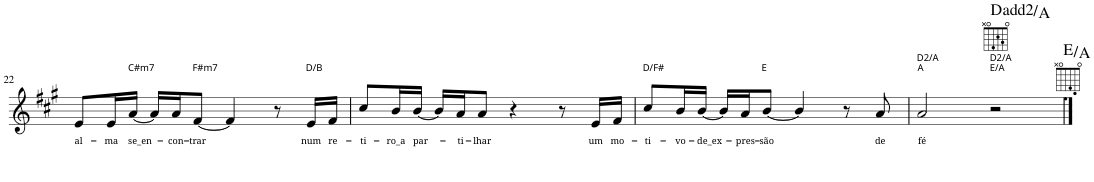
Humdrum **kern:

**kern	**text	**harte
*part1	*part1	*part1
*staff1	*staff1	*
*I"P1	*	*
!!LO:PB:g=z
*clefG2	*	*
*k[f#c#g#]	*	*
*A:	*	*
*M4/4	*	*
=22	=22	=22
!	!LO:LY:b	!
8e/L	al-	.
!	!LO:LY:b	!
16e/L	-ma	.
!LO:TX:a:t=C#m7	!	!
!	!LO:LY:b	!
[16a/JJ	se_en-	.
16a/LL]	.	.
!	!LO:LY:b	!
16a/J	-con-	.
!LO:TX:a:t=F#m7	!	!
!	!LO:LY:b	!
[8f#/J	-trar	.
4f#/]	.	.
8r	.	.
!LO:TX:a:t=D/B	!	!
!	!LO:LY:b	!
16e/LL	num	.
!	!LO:LY:b	!
16f#/JJ	re-	.
=23	=23	=23
!	!LO:LY:b	!
8cc#/L	-ti-	.
!	!LO:LY:b	!
16b/L	-ro_a	.
!	!LO:LY:b	!
[16b/JJ	par-	.
16b/LL]	.	.
!	!LO:LY:b	!
16a/J	-ti-	.
!	!LO:LY:b	!
8a/J	-lhar	.
4r	.	.
8r	.	.
!	!LO:LY:b	!
16e/LL	um	.
!	!LO:LY:b	!
16f#/JJ	mo-	.
=24	=24	=24
!LO:TX:a:t=D/F#	!	!
!	!LO:LY:b	!
8cc#/L	-ti-	.
!	!LO:LY:b	!
16b/L	-vo-	.
!	!LO:LY:b	!
[16b/JJ	-de_ex-	.
16b/LL]	.	.
!	!LO:LY:b	!
16a/J	-pres-	.
!LO:TX:a:t=E	!	!
!	!LO:LY:b	!
[8b/J	-são	.
4b/]	.	.
8r	.	.
!	!LO:LY:b	!
8a/	de	.
=25	=25	=25
!LO:TX:a:t=A	!	!
!LO:TX:a:t=D2/A	!	!
!	!LO:LY:b	!
2a/	fé	.
!LO:TX:a:t=E/A	!	!
!LO:TX:a:t=D2/A	!	!
2r	.	D:maj(2)/5
==	==	==
*-	*-	*-
